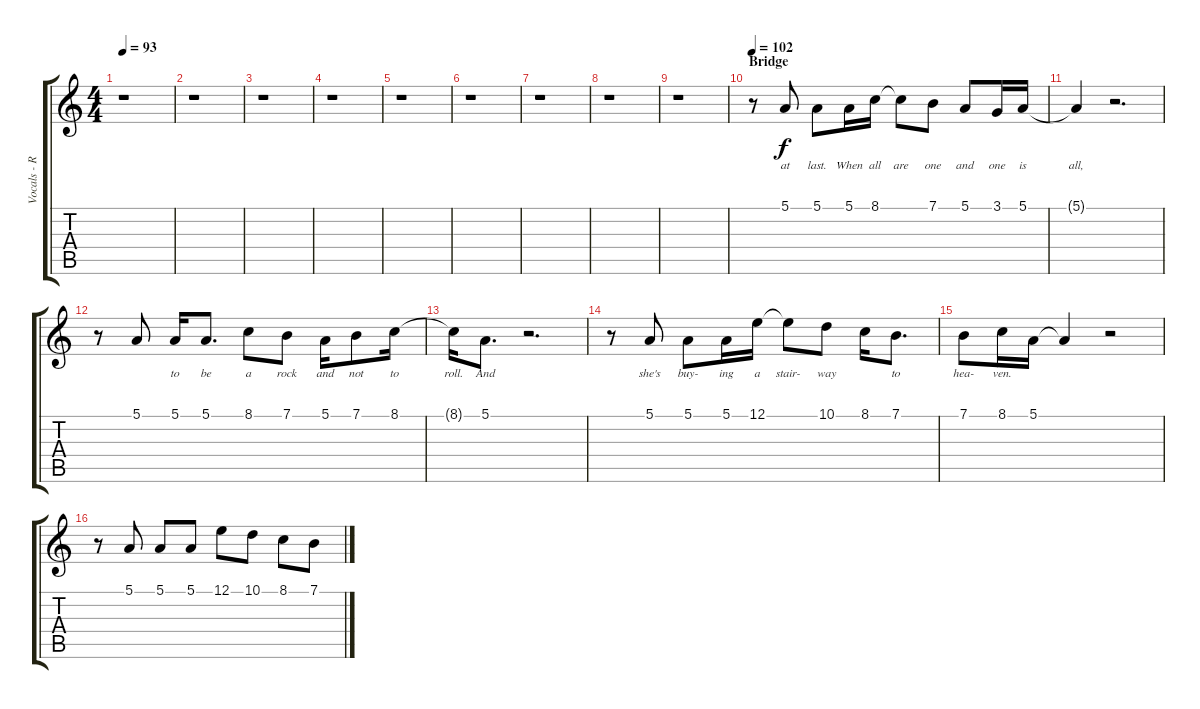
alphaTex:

\track ("Vocals - R. Plant" "Vocals - R") {instrument acousticgrandpiano}
\staff {score tabs}
\tuning (E4 B3 G3 D3 A2 E2) {hide}
\ts (4 4)
\tempo 93
\clef g2
\ks c
r.1{dy mf} |
r.1 |
r.1 |
r.1 |
r.1 |
r.1 |
r.1 |
r.1 |
r.1 |
\section ("" "Bridge")
\tempo 102
r.8 5.1.8{lyrics (0 "at") lyrics (1 "") lyrics (2 "") lyrics (3 "") lyrics (4 "") dy f} 5.1.8{lyrics (0 "last.") lyrics (1 "") lyrics (2 "") lyrics (3 "") lyrics (4 "")} 5.1.16{lyrics (0 "When") lyrics (1 "") lyrics (2 "") lyrics (3 "") lyrics (4 "")} 8.1.16{lyrics (0 "all") lyrics (1 "") lyrics (2 "") lyrics (3 "") lyrics (4 "")} 8.1{t}.8{lyrics (0 "are") lyrics (1 "") lyrics (2 "") lyrics (3 "") lyrics (4 "")} 7.1.8{lyrics (0 "one") lyrics (1 "") lyrics (2 "") lyrics (3 "") lyrics (4 "")} 5.1.8{lyrics (0 "and") lyrics (1 "") lyrics (2 "") lyrics (3 "") lyrics (4 "")} 3.1.16{lyrics (0 "one") lyrics (1 "") lyrics (2 "") lyrics (3 "") lyrics (4 "")} 5.1.16{lyrics (0 "is") lyrics (1 "") lyrics (2 "") lyrics (3 "") lyrics (4 "")} |
5.1{t}.4{lyrics (0 "all,") lyrics (1 "") lyrics (2 "") lyrics (3 "") lyrics (4 "")} r.2{d} |
r.8 5.1.8{lyrics (0 "") lyrics (1 "") lyrics (2 "") lyrics (3 "") lyrics (4 "")} 5.1.16{lyrics (0 "to") lyrics (1 "") lyrics (2 "") lyrics (3 "") lyrics (4 "")} 5.1.8{d lyrics (0 "be") lyrics (1 "") lyrics (2 "") lyrics (3 "") lyrics (4 "")} 8.1.8{lyrics (0 "a") lyrics (1 "") lyrics (2 "") lyrics (3 "") lyrics (4 "")} 7.1.8{lyrics (0 "rock") lyrics (1 "") lyrics (2 "") lyrics (3 "") lyrics (4 "")} 5.1.16{lyrics (0 "and") lyrics (1 "") lyrics (2 "") lyrics (3 "") lyrics (4 "")} 7.1.8{lyrics (0 "not") lyrics (1 "") lyrics (2 "") lyrics (3 "") lyrics (4 "")} 8.1.16{lyrics (0 "to") lyrics (1 "") lyrics (2 "") lyrics (3 "") lyrics (4 "")} |
8.1{t}.16{lyrics (0 "roll.") lyrics (1 "") lyrics (2 "") lyrics (3 "") lyrics (4 "")} 5.1.8{d lyrics (0 "And") lyrics (1 "") lyrics (2 "") lyrics (3 "") lyrics (4 "")} r.2{d} |
r.8 5.1.8{lyrics (0 "she's") lyrics (1 "") lyrics (2 "") lyrics (3 "") lyrics (4 "")} 5.1.8{lyrics (0 "buy-") lyrics (1 "") lyrics (2 "") lyrics (3 "") lyrics (4 "")} 5.1.16{lyrics (0 "ing") lyrics (1 "") lyrics (2 "") lyrics (3 "") lyrics (4 "")} 12.1.16{lyrics (0 "a") lyrics (1 "") lyrics (2 "") lyrics (3 "") lyrics (4 "")} 12.1{t}.8{lyrics (0 "stair-") lyrics (1 "") lyrics (2 "") lyrics (3 "") lyrics (4 "")} 10.1.8{lyrics (0 "way") lyrics (1 "") lyrics (2 "") lyrics (3 "") lyrics (4 "")} 8.1.16{lyrics (0 "") lyrics (1 "") lyrics (2 "") lyrics (3 "") lyrics (4 "")} 7.1.8{d lyrics (0 "to") lyrics (1 "") lyrics (2 "") lyrics (3 "") lyrics (4 "")} |
7.1.8{lyrics (0 "hea-") lyrics (1 "") lyrics (2 "") lyrics (3 "") lyrics (4 "")} 8.1.16{lyrics (0 "ven.") lyrics (1 "") lyrics (2 "") lyrics (3 "") lyrics (4 "")} 5.1.16 5.1{t}.4 r.2 |
r.8 5.1.8 5.1.8 5.1.8 12.1.8 10.1.8 8.1.8 7.1.8
